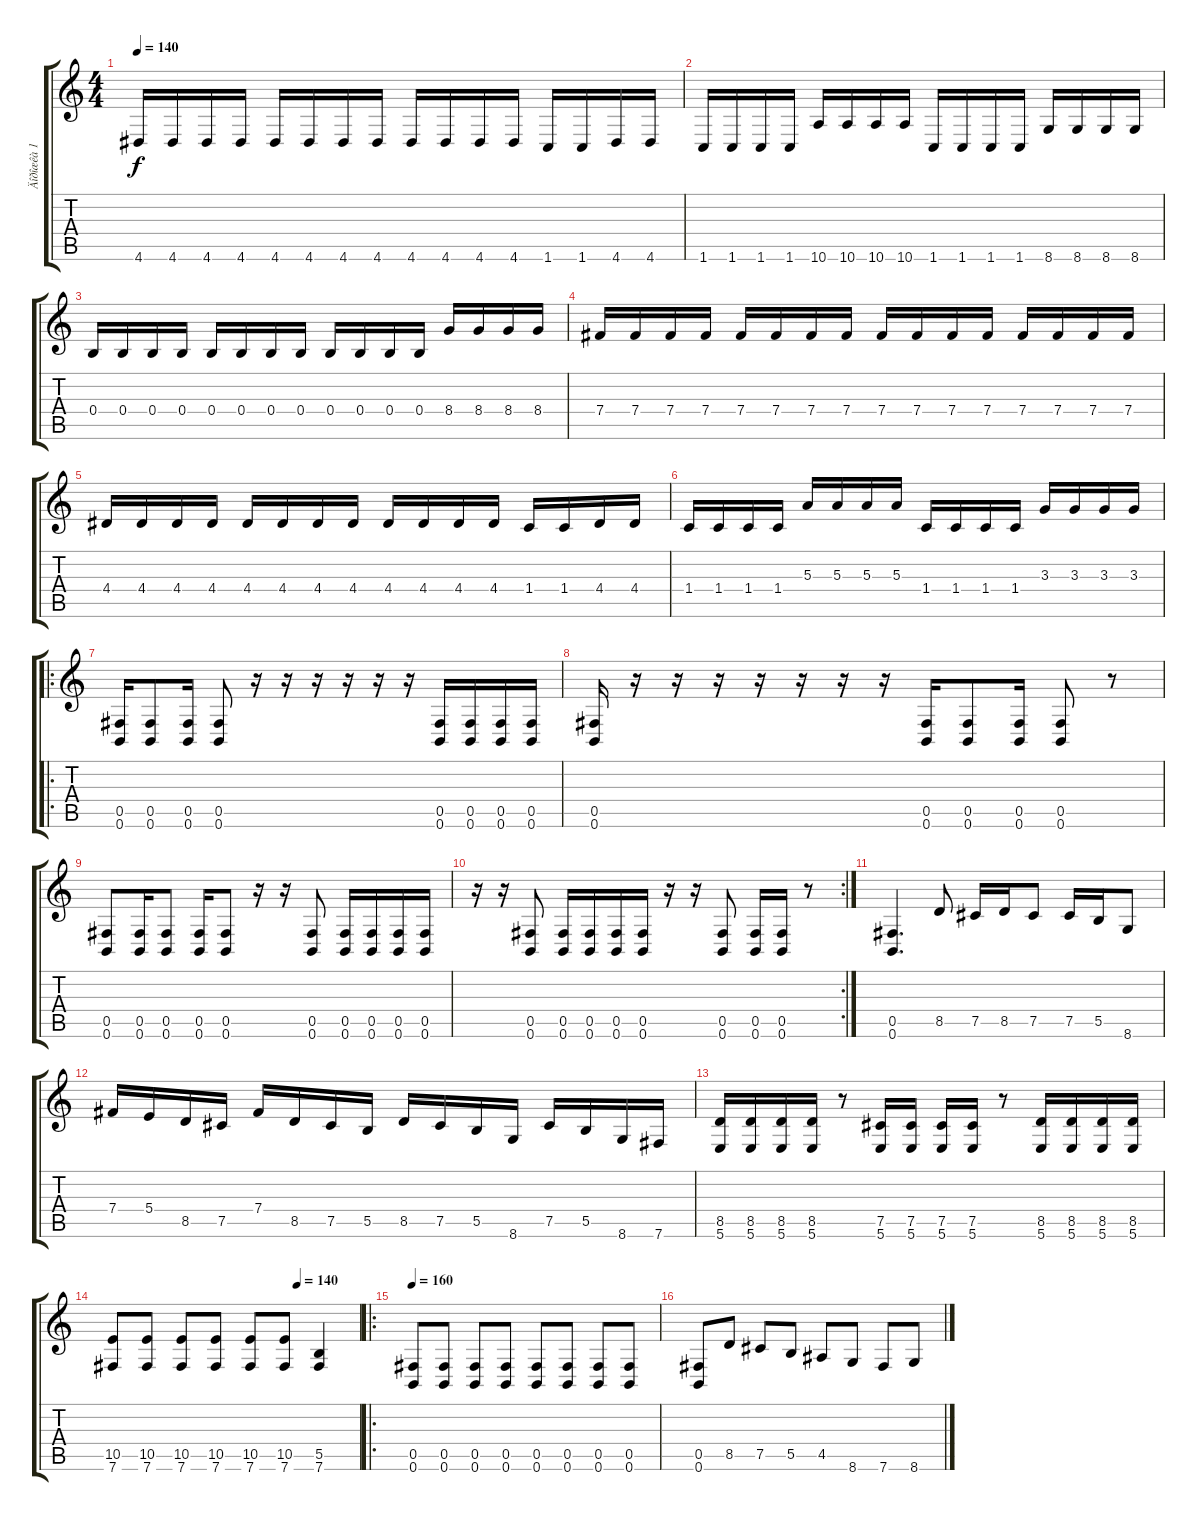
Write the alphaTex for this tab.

\track ("Äîðîæêà 1" "Äîðîæêà 1") {instrument overdrivenguitar}
\staff {score tabs}
\tuning (Db4 Ab3 E3 B2 Gb2 B1) {hide}
\ts (4 4)
\tempo 140
\clef g2
\ks c
4.6.16{dy f} 4.6.16 4.6.16 4.6.16 4.6.16 4.6.16 4.6.16 4.6.16 4.6.16 4.6.16 4.6.16 4.6.16 1.6.16 1.6.16 4.6.16 4.6.16 |
1.6.16 1.6.16 1.6.16 1.6.16 10.6.16 10.6.16 10.6.16 10.6.16 1.6.16 1.6.16 1.6.16 1.6.16 8.6.16 8.6.16 8.6.16 8.6.16 |
0.4.16 0.4.16 0.4.16 0.4.16 0.4.16 0.4.16 0.4.16 0.4.16 0.4.16 0.4.16 0.4.16 0.4.16 8.4.16 8.4.16 8.4.16 8.4.16 |
7.4.16 7.4.16 7.4.16 7.4.16 7.4.16 7.4.16 7.4.16 7.4.16 7.4.16 7.4.16 7.4.16 7.4.16 7.4.16 7.4.16 7.4.16 7.4.16 |
4.4.16 4.4.16 4.4.16 4.4.16 4.4.16 4.4.16 4.4.16 4.4.16 4.4.16 4.4.16 4.4.16 4.4.16 1.4.16 1.4.16 4.4.16 4.4.16 |
1.4.16 1.4.16 1.4.16 1.4.16 5.3.16 5.3.16 5.3.16 5.3.16 1.4.16 1.4.16 1.4.16 1.4.16 3.3.16 3.3.16 3.3.16 3.3.16 |
\ro
(0.5 0.6).16 (0.5 0.6).8 (0.5 0.6).16 (0.5 0.6).8 r.16 r.16 r.16 r.16 r.16 r.16 (0.5 0.6).16 (0.5 0.6).16 (0.5 0.6).16 (0.5 0.6).16 |
(0.5 0.6).16 r.16 r.16 r.16 r.16 r.16 r.16 r.16 (0.5 0.6).16 (0.5 0.6).8 (0.5 0.6).16 (0.5 0.6).8 r.8 |
(0.5 0.6).8 (0.5 0.6).16 (0.5 0.6).8 (0.5 0.6).16 (0.5 0.6).8 r.16 r.16 (0.5 0.6).8 (0.5 0.6).16 (0.5 0.6).16 (0.5 0.6).16 (0.5 0.6).16 |
\rc 2
r.16 r.16 (0.5 0.6).8 (0.5 0.6).16 (0.5 0.6).16 (0.5 0.6).16 (0.5 0.6).16 r.16 r.16 (0.5 0.6).8 (0.5 0.6).16 (0.5 0.6).16 r.8 |
(0.5 0.6).4{d} 8.5.8 7.5.16 8.5.16 7.5.8 7.5.16 5.5.16 8.6.8 |
7.4.16 5.4.16 8.5.16 7.5.16 7.4.16 8.5.16 7.5.16 5.5.16 8.5.16 7.5.16 5.5.16 8.6.16 7.5.16 5.5.16 8.6.16 7.6.16 |
(8.5 5.6).16 (8.5 5.6).16 (8.5 5.6).16 (8.5 5.6).16 r.8 (7.5 5.6).16 (7.5 5.6).16 (7.5 5.6).16 (7.5 5.6).16 r.8 (8.5 5.6).16 (8.5 5.6).16 (8.5 5.6).16 (8.5 5.6).16 |
\tempo (140 0.75)
(10.5 7.6).8 (10.5 7.6).8 (10.5 7.6).8 (10.5 7.6).8 (10.5 7.6).8 (10.5 7.6).8 (5.5 7.6).4 |
\ro
\tempo 160
(0.5 0.6).8 (0.5 0.6).8 (0.5 0.6).8 (0.5 0.6).8 (0.5 0.6).8 (0.5 0.6).8 (0.5 0.6).8 (0.5 0.6).8 |
(0.5 0.6).8 8.5.8 7.5.8 5.5.8 4.5.8 8.6.8 7.6.8 8.6.8
